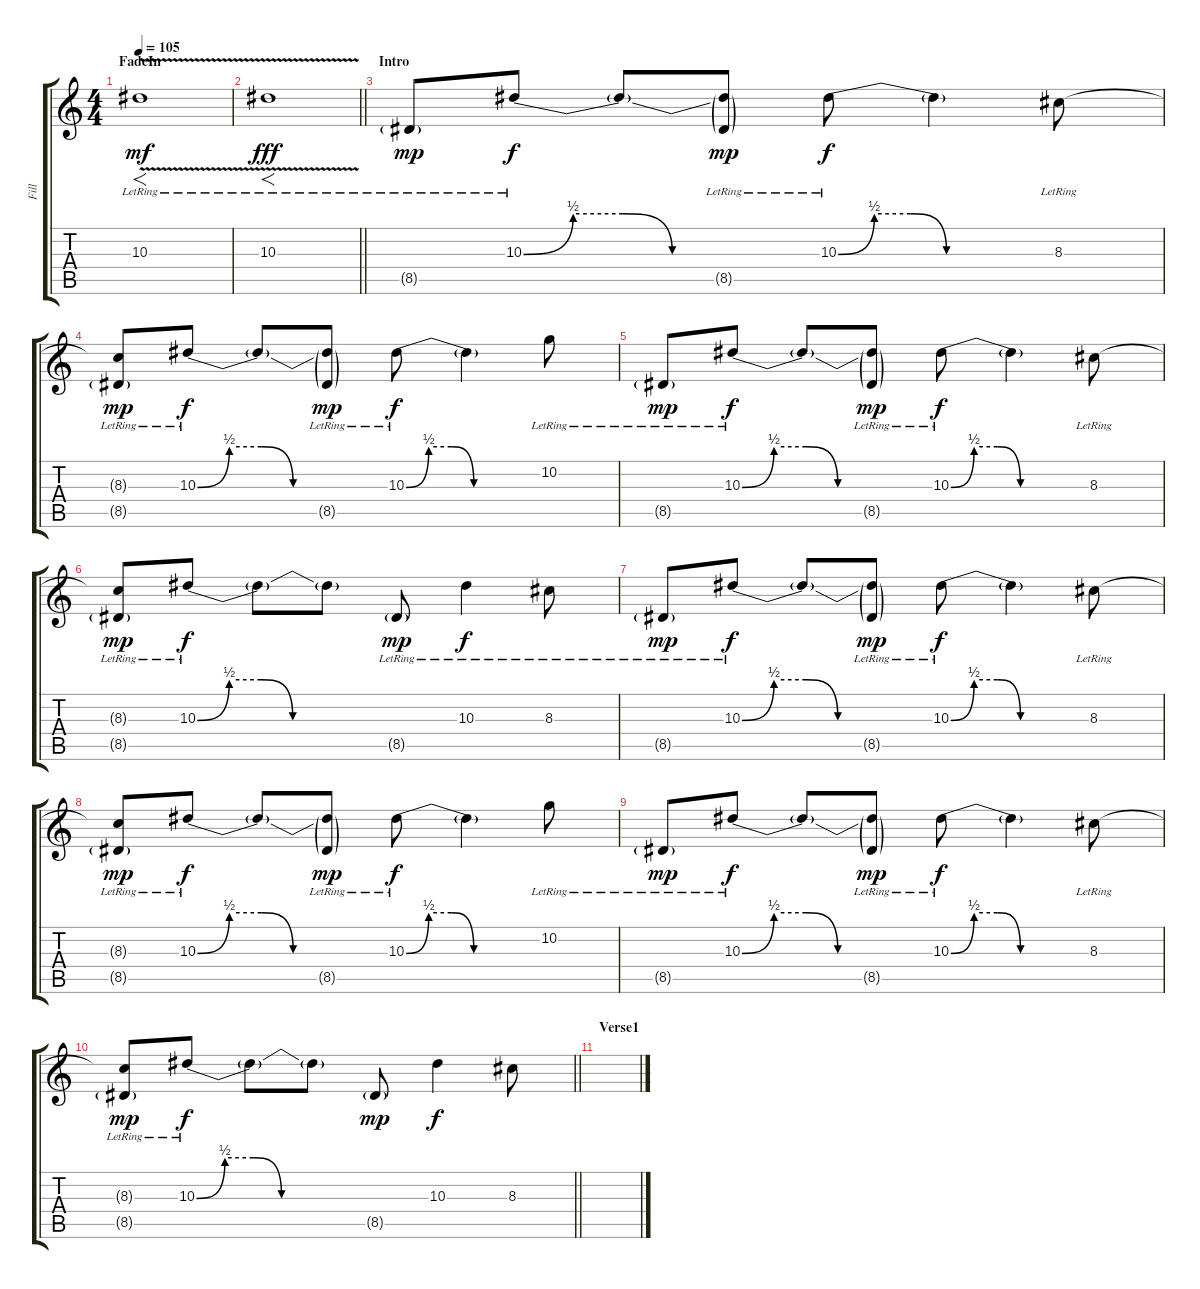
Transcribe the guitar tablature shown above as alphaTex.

\track ("Fill" "Fill") {instrument acousticguitarsteel}
\staff {score tabs}
\tuning (D4 A3 F3 C3 G2 C2) {hide}
\ts (4 4)
\section ("" "FadeIn")
\tempo 105
\clef g2
\ks c
10.3{v lr}.1{f dy mf instrument acousticguitarsteel} |
\barLineRight lightlight
10.3{v lr}.1{f dy fff} |
\section ("" "Intro")
8.5{g lr}.8{dy mp} 10.3{be (custom 0 0 10 2 20 2 30 0 60 0) lr}.8{dy f} 10.3{t}.8 (10.3{t} 8.5{g lr}).8{dy mp} 10.3{be (custom 0 0 10 2 20 2 30 0 60 0) lr}.8{dy f} 10.3{t}.4 8.3{lr}.8 |
(8.3{t} 8.5{g lr}).8{dy mp} 10.3{be (custom 0 0 10 2 20 2 30 0 60 0) lr}.8{dy f} 10.3{t}.8 (10.3{t} 8.5{g lr}).8{dy mp} 10.3{be (custom 0 0 10 2 20 2 30 0 60 0) lr}.8{dy f} 10.3{t}.4 10.2{lr}.8 |
8.5{g lr}.8{dy mp} 10.3{be (custom 0 0 10 2 20 2 30 0 60 0) lr}.8{dy f} 10.3{t}.8 (10.3{t} 8.5{g lr}).8{dy mp} 10.3{be (custom 0 0 10 2 20 2 30 0 60 0) lr}.8{dy f} 10.3{t}.4 8.3{lr}.8 |
(8.3{t} 8.5{g lr}).8{dy mp} 10.3{be (custom 0 0 10 2 20 2 30 0 60 0) lr}.8{dy f} 10.3{t}.8 10.3{t}.8 8.5{g lr}.8{dy mp} 10.3{lr}.4{dy f} 8.3{lr}.8 |
8.5{g lr}.8{dy mp} 10.3{be (custom 0 0 10 2 20 2 30 0 60 0) lr}.8{dy f} 10.3{t}.8 (10.3{t} 8.5{g lr}).8{dy mp} 10.3{be (custom 0 0 10 2 20 2 30 0 60 0) lr}.8{dy f} 10.3{t}.4 8.3{lr}.8 |
(8.3{t} 8.5{g lr}).8{dy mp} 10.3{be (custom 0 0 10 2 20 2 30 0 60 0) lr}.8{dy f} 10.3{t}.8 (10.3{t} 8.5{g lr}).8{dy mp} 10.3{be (custom 0 0 10 2 20 2 30 0 60 0) lr}.8{dy f} 10.3{t}.4 10.2{lr}.8 |
8.5{g lr}.8{dy mp} 10.3{be (custom 0 0 10 2 20 2 30 0 60 0) lr}.8{dy f} 10.3{t}.8 (10.3{t} 8.5{g lr}).8{dy mp} 10.3{be (custom 0 0 10 2 20 2 30 0 60 0) lr}.8{dy f} 10.3{t}.4 8.3{lr}.8 |
\barLineRight lightlight
(8.3{t} 8.5{g lr}).8{dy mp} 10.3{be (custom 0 0 10 2 20 2 30 0 60 0) lr}.8{dy f} 10.3{t}.8 10.3{t}.8 8.5{g}.8{dy mp} 10.3.4{dy f} 8.3.8 |
\section ("" "Verse1")
